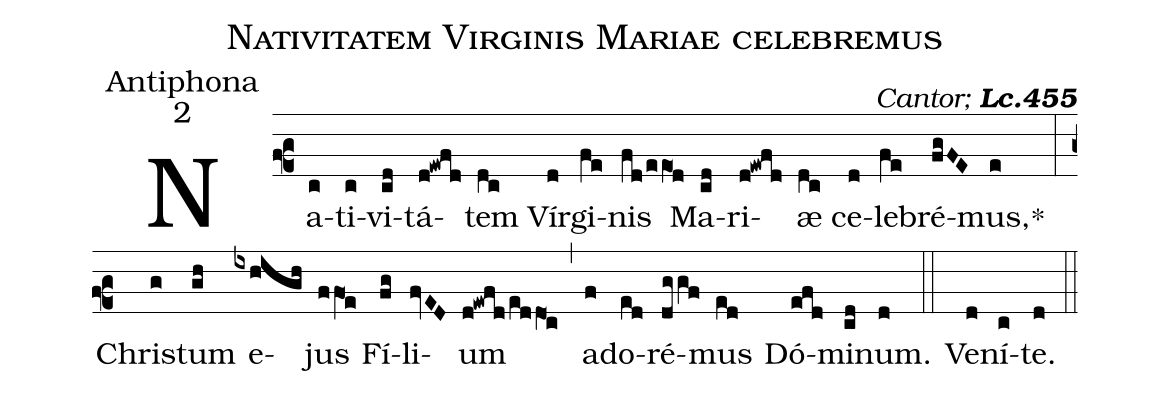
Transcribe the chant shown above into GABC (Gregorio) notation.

name:Nativitatem Virginis Mariae celebremus;
office-part:Antiphona;
mode:2;
commentary:{\itshape\mdseries   Cantor;\/} {\bfseries Lc.455};
%%
(f2) Na(c)ti(c)vi(cd)tá(d!ewfd)tem(dc) Vír(d)gi(fe)nis(fd/eeO1d) Ma(cd)ri(d!ewfd)æ(dc) ce(d)le(fe)bré(fgFE)mus,<sp>*</sp>(e) (:)
Chris(g)tum(gh) e(ixhigh)jus(ffO1e) Fí(fg)li(fvED)um(d!ewfd/eddO1c) (,)
ad(f)o(ed)ré(dggf)mus(ed) Dó(efd)mi(cd)num.(d) (::)
Ve(d)ní(c)te.(d) (::)
